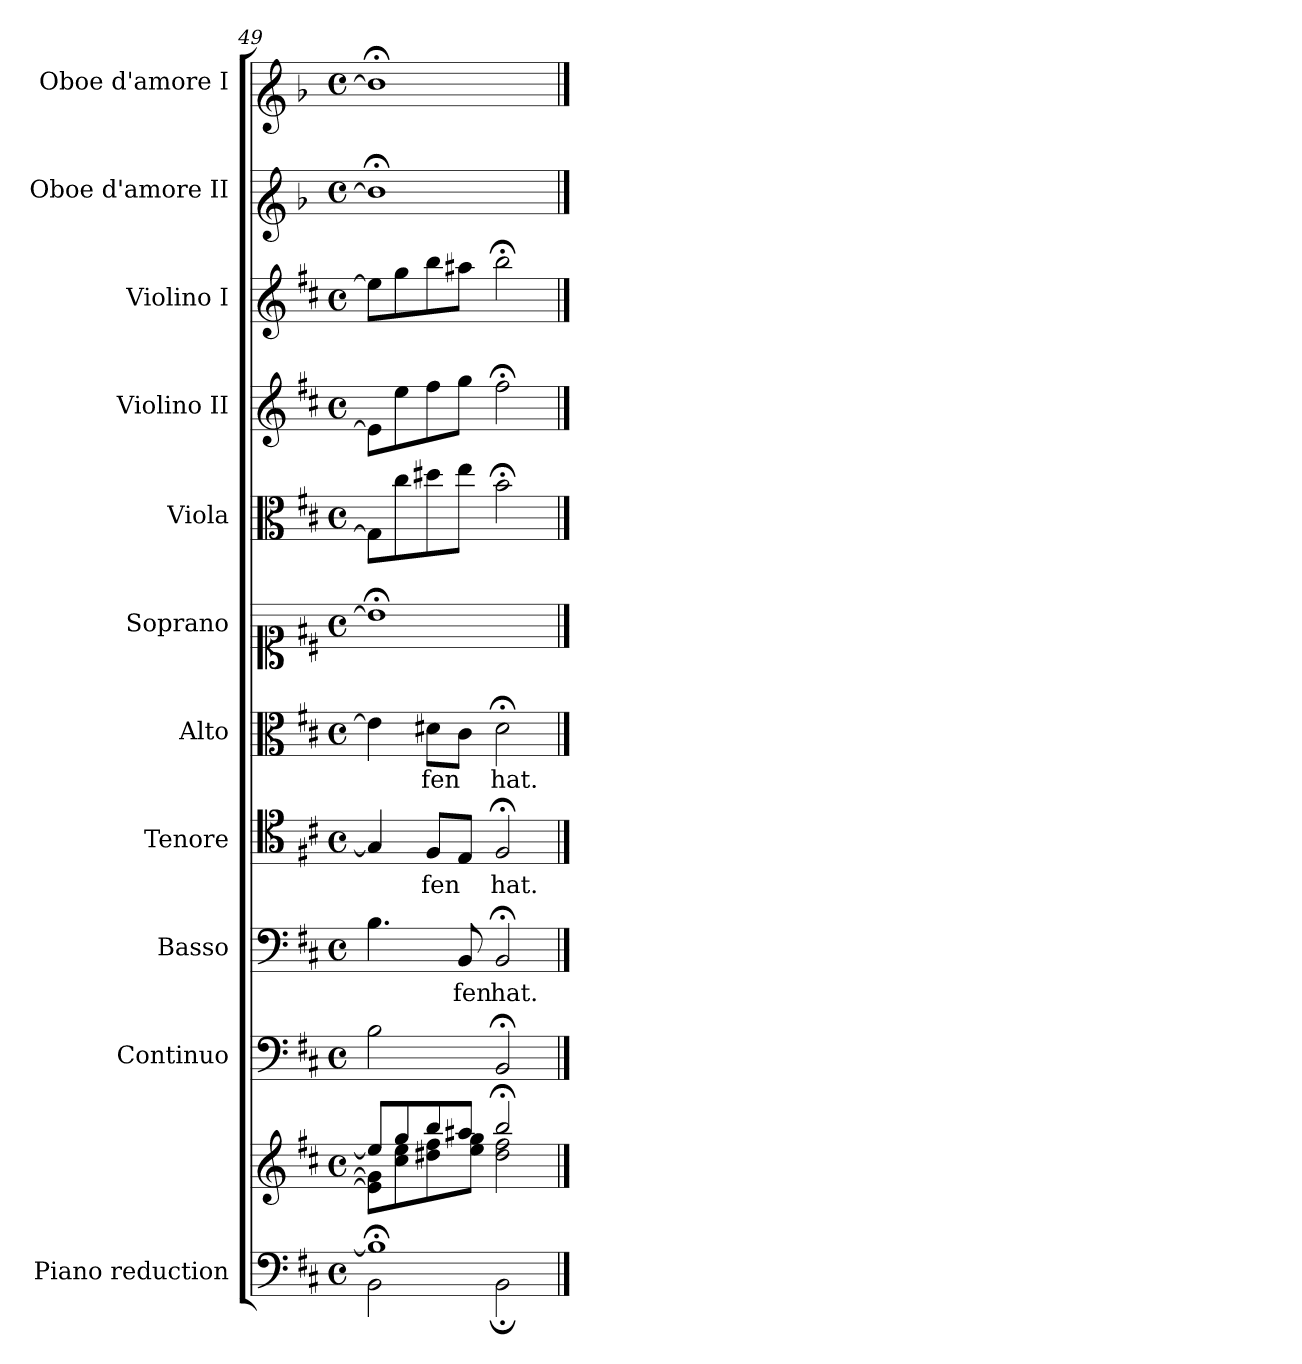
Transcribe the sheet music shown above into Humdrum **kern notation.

**kern	**kern	**kern	**kern	**text	**kern	**text	**kern	**text	**kern	**kern	**kern	**kern	**kern	**kern
*part11	*part11	*part10	*part9	*part9	*part8	*part8	*part7	*part7	*part6	*part5	*part4	*part3	*part2	*part1
*staff12	*staff11	*staff10	*staff9	*staff9	*staff8	*staff8	*staff7	*staff7	*staff6	*staff5	*staff4	*staff3	*staff2	*staff1
*I"Piano reduction	*	*I"Continuo	*I"Basso	*	*I"Tenore	*	*I"Alto	*	*I"Soprano	*I"Viola	*I"Violino II	*I"Violino I	*I"Oboe d'amore II	*I"Oboe d'amore I
*I'Pno	*	*	*	*	*	*	*	*	*	*I'Vla	*I'Vln	*I'Vln	*I'Ob	*I'Ob
*clefF4	*clefG2	*clefF4	*clefF4	*	*clefC4	*	*clefC3	*	*clefC1	*clefC3	*clefG2	*clefG2	*clefG1	*clefG1
*	*	*	*	*	*	*	*	*	*	*	*	*	*ITrd2c3	*ITrd2c3
*k[f#c#]	*k[f#c#]	*k[f#c#]	*k[f#c#]	*	*k[f#c#]	*	*k[f#c#]	*	*k[f#c#]	*k[f#c#]	*k[f#c#]	*k[f#c#]	*k[f#c#]	*k[f#c#]
*M4/4	*M4/4	*M4/4	*M4/4	*	*M4/4	*	*M4/4	*	*M4/4	*M4/4	*M4/4	*M4/4	*M4/4	*M4/4
*met(c)	*met(c)	*met(c)	*met(c)	*	*met(c)	*	*met(c)	*	*met(c)	*met(c)	*met(c)	*met(c)	*met(c)	*met(c)
=49	=49	=49	=49	=49	=49	=49	=49	=49	=49	=49	=49	=49	=49	=49
*^	*^	*	*	*	*	*	*	*	*	*	*	*	*	*
1B;<]	2BB\	8ee/L]	8e\] 8g\]L	2B\	4.B\	.	4G/]	.	4e\]	.	1b;<]	8G\L]	8e\L]	8ee\L]	1b;<]	1b;<]
.	.	8gg/	8cc#\ 8ee\	.	.	.	.	.	.	.	.	8cc#\	8ee\	8gg\	.	.
!	!	!	!	!	!	!	!	!LO:LY:b	!	!LO:LY:b	!	!	!	!	!	!
.	.	8bb/	8dd#X\ 8ff#\	.	.	.	8F#/L	-fen	8d#X\L	-fen	.	8dd#X\	8ff#\	8bb\	.	.
!	!	!	!	!	!	!LO:LY:b	!	!	!	!	!	!	!	!	!	!
.	.	8aa#X/J	8ee\ 8gg\J	.	8BB/	-fen	8E/J	.	8c#\J	.	.	8ee\J	8gg\J	8aa#X\J	.	.
!	!	!	!	!	!	!LO:LY:b	!	!LO:LY:b	!	!LO:LY:b	!	!	!	!	!	!
.	2BB;\	2bb;</	2dd#\ 2ff#\	2BB;</	2BB;</	hat.	2F#;</	hat.	2d#;<\	hat.	.	2b;<\	2ff#;<\	2bb;<\	.	.
*v	*v	*	*	*	*	*	*	*	*	*	*	*	*	*	*	*
*	*v	*v	*	*	*	*	*	*	*	*	*	*	*	*	*
==	==	==	==	==	==	==	==	==	==	==	==	==	==	==
*-	*-	*-	*-	*-	*-	*-	*-	*-	*-	*-	*-	*-	*-	*-
